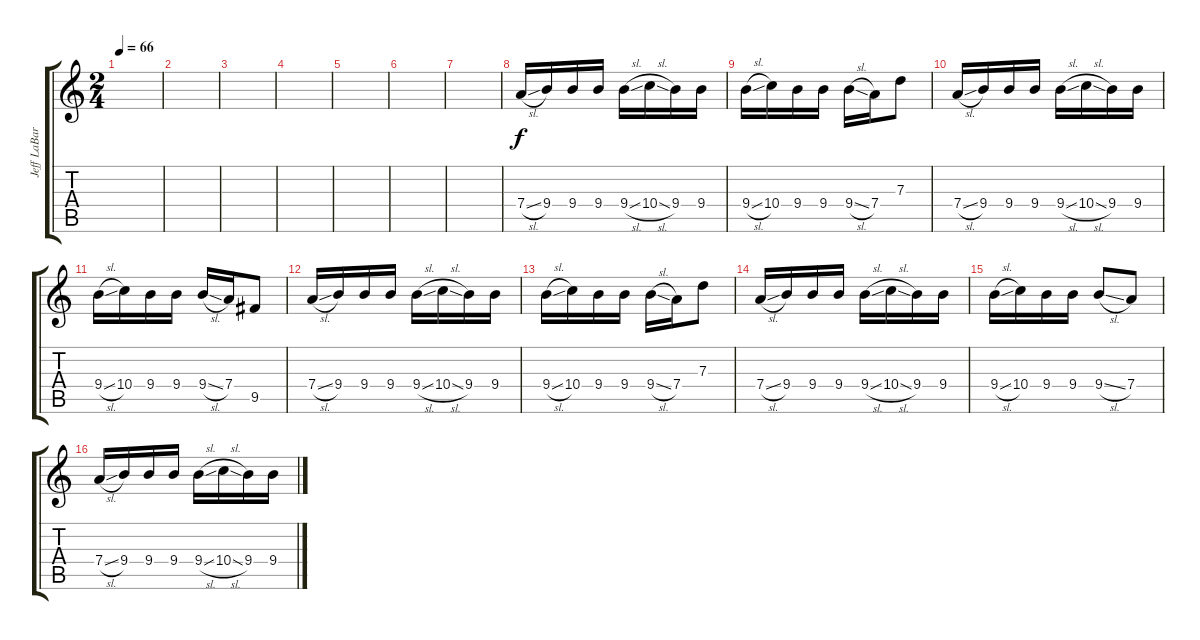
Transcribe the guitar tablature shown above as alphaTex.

\track ("Jeff LaBar [Harmony]" "Jeff LaBar") {instrument distortionguitar}
\staff {score tabs}
\tuning (E4 B3 G3 D3 A2 E2) {hide}
\ts (2 4)
\tempo 66
\clef g2
\ks c
|
|
|
|
|
|
|
7.4{sl}.16 9.4.16 9.4.16 9.4.16 9.4{sl}.16 10.4{sl}.16 9.4.16 9.4.16 |
9.4{sl}.16 10.4.16 9.4.16 9.4.16 9.4{sl}.16 7.4.16 7.3.8 |
7.4{sl}.16 9.4.16 9.4.16 9.4.16 9.4{sl}.16 10.4{sl}.16 9.4.16 9.4.16 |
9.4{sl}.16 10.4.16 9.4.16 9.4.16 9.4{sl}.16 7.4.16 9.5.8 |
7.4{sl}.16 9.4.16 9.4.16 9.4.16 9.4{sl}.16 10.4{sl}.16 9.4.16 9.4.16 |
9.4{sl}.16 10.4.16 9.4.16 9.4.16 9.4{sl}.16 7.4.16 7.3.8 |
7.4{sl}.16 9.4.16 9.4.16 9.4.16 9.4{sl}.16 10.4{sl}.16 9.4.16 9.4.16 |
9.4{sl}.16 10.4.16 9.4.16 9.4.16 9.4{sl}.8 7.4.8 |
7.4{sl}.16 9.4.16 9.4.16 9.4.16 9.4{sl}.16 10.4{sl}.16 9.4.16 9.4.16
